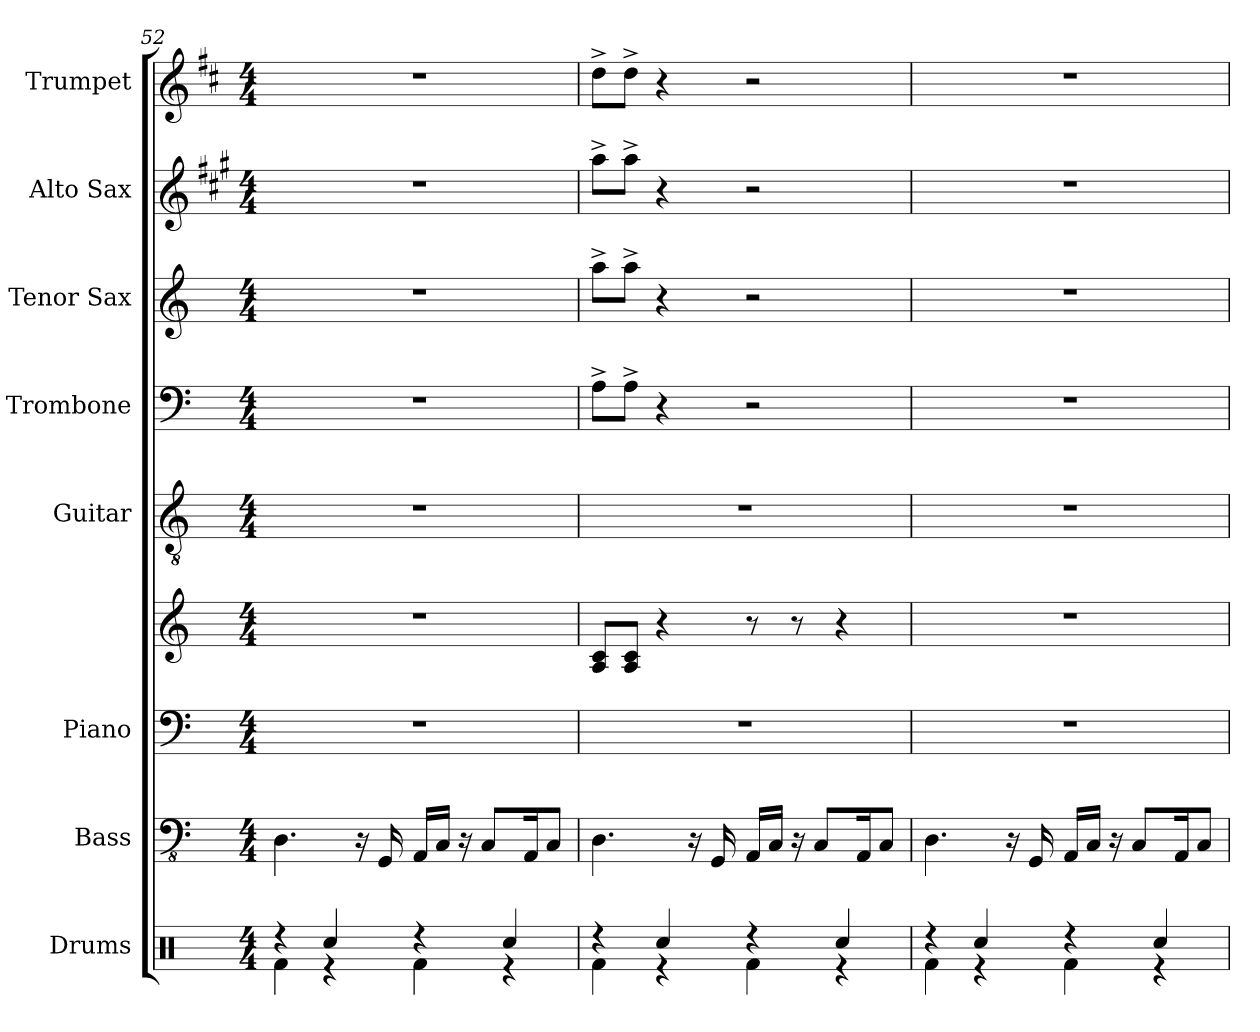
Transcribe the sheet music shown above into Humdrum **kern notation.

**kern	**kern	**kern	**kern	**kern	**kern	**kern	**kern	**kern
*part8	*part7	*part6	*part6	*part5	*part4	*part3	*part2	*part1
*staff9	*staff8	*staff7	*staff6	*staff5	*staff4	*staff3	*staff2	*staff1
*I"Drums	*I"Bass	*I"Piano	*	*I"Guitar	*I"Trombone	*I"Tenor Sax	*I"Alto Sax	*I"Trumpet
*I'Drums	*I'Bass	*I'Piano	*	*I'Gtr.	*I'Tbn.	*I'Tenor	*I'Alto	*I'Tpt.
!!LO:PB:g=z
*clefX	*clefFv4	*clefF4	*clefG2	*clefGv2	*clefF4	*clefG2	*clefG2	*clefG2
*	*	*	*	*	*	*ITrd8c14	*ITrd5c9	*ITrd1c2
*k[]	*k[]	*k[]	*k[]	*k[]	*k[]	*k[]	*k[]	*k[]
*M4/4	*M4/4	*M4/4	*M4/4	*M4/4	*M4/4	*M4/4	*M4/4	*M4/4
=52	=52	=52	=52	=52	=52	=52	=52	=52
*^	*	*	*	*	*	*	*	*
4r	4Rf\	4.DD\	1r	1r	1r	1r	1r	1r	1r
4Rcc/	4r	.	.	.	.	.	.	.	.
.	.	16r	.	.	.	.	.	.	.
.	.	16GGG/	.	.	.	.	.	.	.
4r	4Rf\	16AAA/LL	.	.	.	.	.	.	.
.	.	16CC/JJ	.	.	.	.	.	.	.
.	.	16r	.	.	.	.	.	.	.
.	.	8CC/L	.	.	.	.	.	.	.
4Rcc/	4r	.	.	.	.	.	.	.	.
.	.	16AAA/K	.	.	.	.	.	.	.
.	.	8CC/J	.	.	.	.	.	.	.
=53	=53	=53	=53	=53	=53	=53	=53	=53	=53
4r	4Rf\	4.DD\	1r	8A/ 8c/L	1r	8A^\L	8a^\L	8cc^\L	8cc^\L
.	.	.	.	8A/ 8c/J	.	8A^\J	8a^\J	8cc^\J	8cc^\J
4Rcc/	4r	.	.	4r	.	4r	4r	4r	4r
.	.	16r	.	.	.	.	.	.	.
.	.	16GGG/	.	.	.	.	.	.	.
4r	4Rf\	16AAA/LL	.	8r	.	2r	2r	2r	2r
.	.	16CC/JJ	.	.	.	.	.	.	.
.	.	16r	.	8r	.	.	.	.	.
.	.	8CC/L	.	.	.	.	.	.	.
4Rcc/	4r	.	.	4r	.	.	.	.	.
.	.	16AAA/K	.	.	.	.	.	.	.
.	.	8CC/J	.	.	.	.	.	.	.
=54	=54	=54	=54	=54	=54	=54	=54	=54	=54
4r	4Rf\	4.DD\	1r	1r	1r	1r	1r	1r	1r
4Rcc/	4r	.	.	.	.	.	.	.	.
.	.	16r	.	.	.	.	.	.	.
.	.	16GGG/	.	.	.	.	.	.	.
4r	4Rf\	16AAA/LL	.	.	.	.	.	.	.
.	.	16CC/JJ	.	.	.	.	.	.	.
.	.	16r	.	.	.	.	.	.	.
.	.	8CC/L	.	.	.	.	.	.	.
4Rcc/	4r	.	.	.	.	.	.	.	.
.	.	16AAA/K	.	.	.	.	.	.	.
.	.	8CC/J	.	.	.	.	.	.	.
*v	*v	*	*	*	*	*	*	*	*
=	=	=	=	=	=	=	=	=
*-	*-	*-	*-	*-	*-	*-	*-	*-
